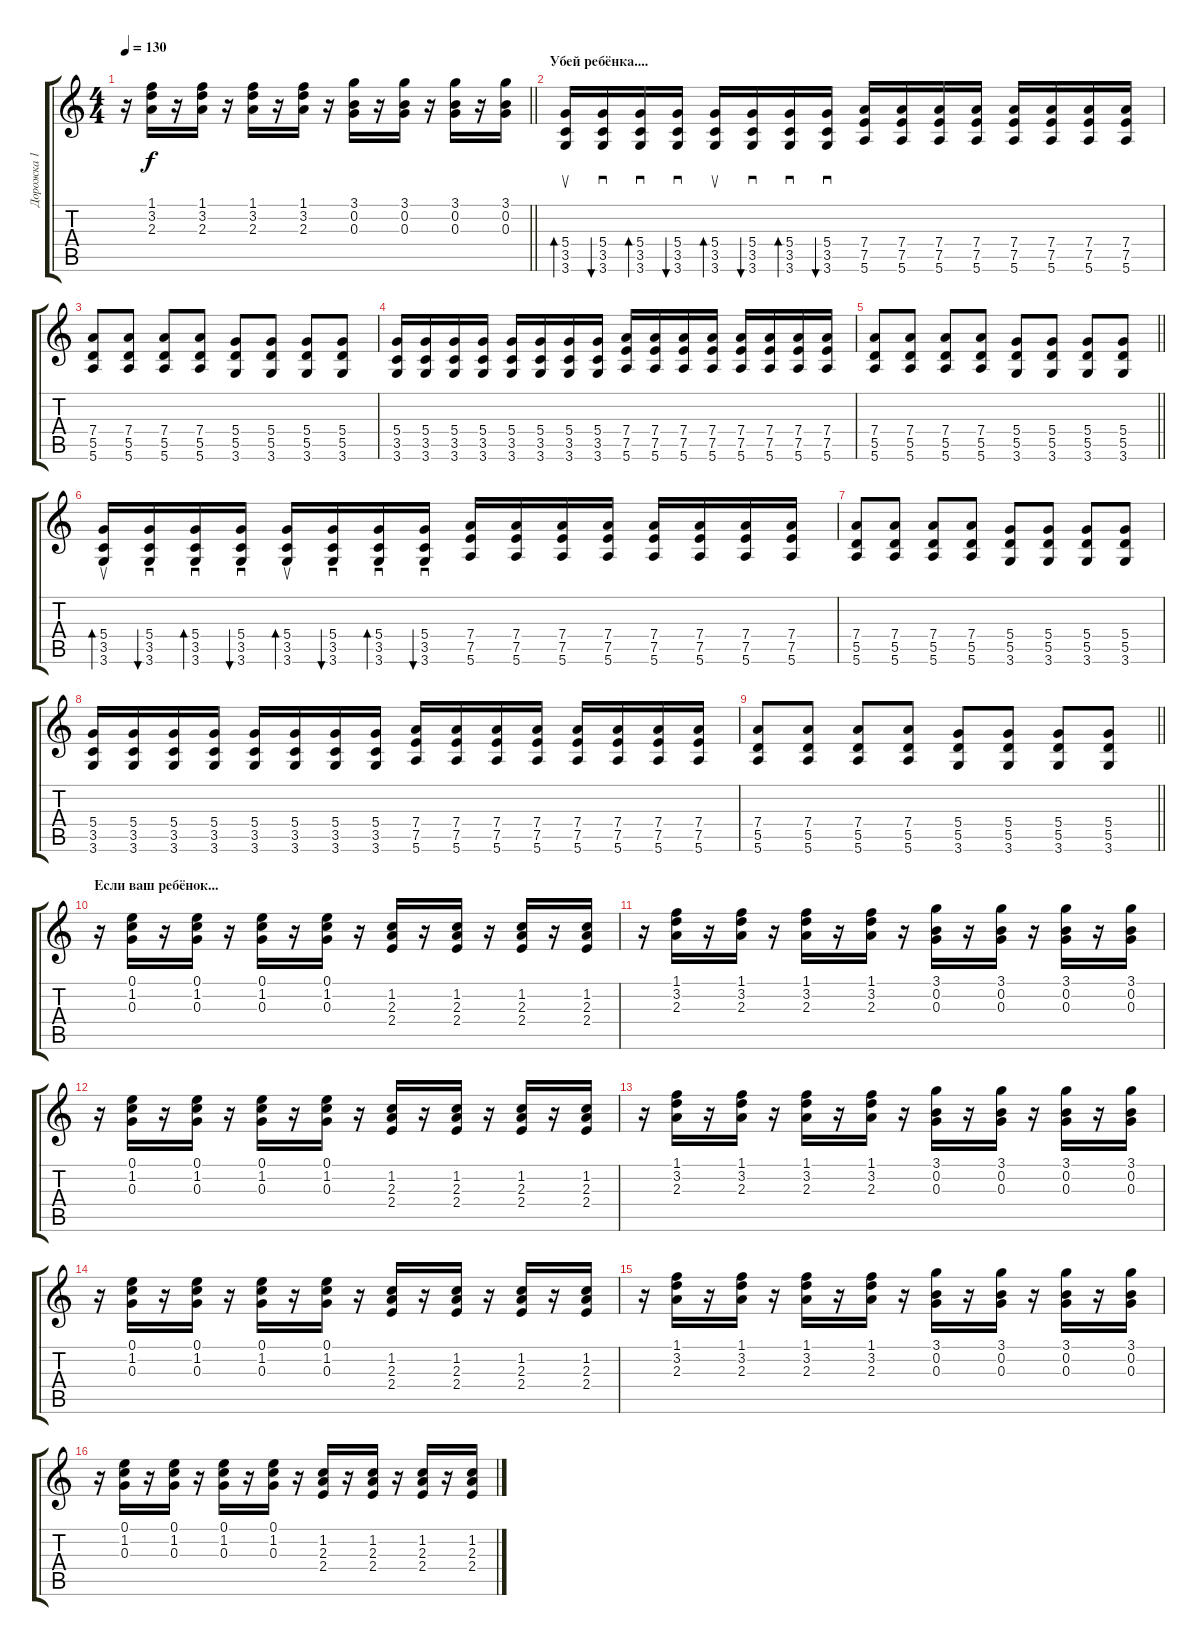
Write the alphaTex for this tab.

\track ("Дорожка 1" "Дорожка 1") {instrument distortionguitar}
\staff {score tabs}
\tuning (E4 B3 G3 D3 A2 E2) {hide}
\ts (4 4)
\tempo 130
\clef g2
\barLineRight lightlight
\ks c
r.16{dy f} (1.1 3.2 2.3).16 r.16 (1.1 3.2 2.3).16 r.16 (1.1 3.2 2.3).16 r.16 (1.1 3.2 2.3).16 r.16 (3.1 0.2 0.3).16 r.16 (3.1 0.2 0.3).16 r.16 (3.1 0.2 0.3).16 r.16 (3.1 0.2 0.3).16 |
\section ("" "Убей ребёнка....")
(5.4 3.5 3.6).16{su bd 60} (5.4 3.5 3.6).16{sd bu 60} (5.4 3.5 3.6).16{sd bd 60} (5.4 3.5 3.6).16{sd bu 60} (5.4 3.5 3.6).16{su bd 60} (5.4 3.5 3.6).16{sd bu 60} (5.4 3.5 3.6).16{sd bd 60} (5.4 3.5 3.6).16{sd bu 60} (7.4 7.5 5.6).16 (7.4 7.5 5.6).16 (7.4 7.5 5.6).16 (7.4 7.5 5.6).16 (7.4 7.5 5.6).16 (7.4 7.5 5.6).16 (7.4 7.5 5.6).16 (7.4 7.5 5.6).16 |
(7.4 5.5 5.6).8 (7.4 5.5 5.6).8 (7.4 5.5 5.6).8 (7.4 5.5 5.6).8 (5.4 5.5 3.6).8 (5.4 5.5 3.6).8 (5.4 5.5 3.6).8 (5.4 5.5 3.6).8 |
(5.4 3.5 3.6).16 (5.4 3.5 3.6).16 (5.4 3.5 3.6).16 (5.4 3.5 3.6).16 (5.4 3.5 3.6).16 (5.4 3.5 3.6).16 (5.4 3.5 3.6).16 (5.4 3.5 3.6).16 (7.4 7.5 5.6).16 (7.4 7.5 5.6).16 (7.4 7.5 5.6).16 (7.4 7.5 5.6).16 (7.4 7.5 5.6).16 (7.4 7.5 5.6).16 (7.4 7.5 5.6).16 (7.4 7.5 5.6).16 |
\barLineRight lightlight
(7.4 5.5 5.6).8 (7.4 5.5 5.6).8 (7.4 5.5 5.6).8 (7.4 5.5 5.6).8 (5.4 5.5 3.6).8 (5.4 5.5 3.6).8 (5.4 5.5 3.6).8 (5.4 5.5 3.6).8 |
(5.4 3.5 3.6).16{su bd 60} (5.4 3.5 3.6).16{sd bu 60} (5.4 3.5 3.6).16{sd bd 60} (5.4 3.5 3.6).16{sd bu 60} (5.4 3.5 3.6).16{su bd 60} (5.4 3.5 3.6).16{sd bu 60} (5.4 3.5 3.6).16{sd bd 60} (5.4 3.5 3.6).16{sd bu 60} (7.4 7.5 5.6).16 (7.4 7.5 5.6).16 (7.4 7.5 5.6).16 (7.4 7.5 5.6).16 (7.4 7.5 5.6).16 (7.4 7.5 5.6).16 (7.4 7.5 5.6).16 (7.4 7.5 5.6).16 |
(7.4 5.5 5.6).8 (7.4 5.5 5.6).8 (7.4 5.5 5.6).8 (7.4 5.5 5.6).8 (5.4 5.5 3.6).8 (5.4 5.5 3.6).8 (5.4 5.5 3.6).8 (5.4 5.5 3.6).8 |
(5.4 3.5 3.6).16 (5.4 3.5 3.6).16 (5.4 3.5 3.6).16 (5.4 3.5 3.6).16 (5.4 3.5 3.6).16 (5.4 3.5 3.6).16 (5.4 3.5 3.6).16 (5.4 3.5 3.6).16 (7.4 7.5 5.6).16 (7.4 7.5 5.6).16 (7.4 7.5 5.6).16 (7.4 7.5 5.6).16 (7.4 7.5 5.6).16 (7.4 7.5 5.6).16 (7.4 7.5 5.6).16 (7.4 7.5 5.6).16 |
\barLineRight lightlight
(7.4 5.5 5.6).8 (7.4 5.5 5.6).8 (7.4 5.5 5.6).8 (7.4 5.5 5.6).8 (5.4 5.5 3.6).8 (5.4 5.5 3.6).8 (5.4 5.5 3.6).8 (5.4 5.5 3.6).8 |
\section ("" "Если ваш ребёнок...")
r.16 (0.1 1.2 0.3).16 r.16 (0.1 1.2 0.3).16 r.16 (0.1 1.2 0.3).16 r.16 (0.1 1.2 0.3).16 r.16 (1.2 2.3 2.4).16 r.16 (1.2 2.3 2.4).16 r.16 (1.2 2.3 2.4).16 r.16 (1.2 2.3 2.4).16 |
r.16 (1.1 3.2 2.3).16 r.16 (1.1 3.2 2.3).16 r.16 (1.1 3.2 2.3).16 r.16 (1.1 3.2 2.3).16 r.16 (3.1 0.2 0.3).16 r.16 (3.1 0.2 0.3).16 r.16 (3.1 0.2 0.3).16 r.16 (3.1 0.2 0.3).16 |
r.16 (0.1 1.2 0.3).16 r.16 (0.1 1.2 0.3).16 r.16 (0.1 1.2 0.3).16 r.16 (0.1 1.2 0.3).16 r.16 (1.2 2.3 2.4).16 r.16 (1.2 2.3 2.4).16 r.16 (1.2 2.3 2.4).16 r.16 (1.2 2.3 2.4).16 |
r.16 (1.1 3.2 2.3).16 r.16 (1.1 3.2 2.3).16 r.16 (1.1 3.2 2.3).16 r.16 (1.1 3.2 2.3).16 r.16 (3.1 0.2 0.3).16 r.16 (3.1 0.2 0.3).16 r.16 (3.1 0.2 0.3).16 r.16 (3.1 0.2 0.3).16 |
r.16 (0.1 1.2 0.3).16 r.16 (0.1 1.2 0.3).16 r.16 (0.1 1.2 0.3).16 r.16 (0.1 1.2 0.3).16 r.16 (1.2 2.3 2.4).16 r.16 (1.2 2.3 2.4).16 r.16 (1.2 2.3 2.4).16 r.16 (1.2 2.3 2.4).16 |
r.16 (1.1 3.2 2.3).16 r.16 (1.1 3.2 2.3).16 r.16 (1.1 3.2 2.3).16 r.16 (1.1 3.2 2.3).16 r.16 (3.1 0.2 0.3).16 r.16 (3.1 0.2 0.3).16 r.16 (3.1 0.2 0.3).16 r.16 (3.1 0.2 0.3).16 |
r.16 (0.1 1.2 0.3).16 r.16 (0.1 1.2 0.3).16 r.16 (0.1 1.2 0.3).16 r.16 (0.1 1.2 0.3).16 r.16 (1.2 2.3 2.4).16 r.16 (1.2 2.3 2.4).16 r.16 (1.2 2.3 2.4).16 r.16 (1.2 2.3 2.4).16
